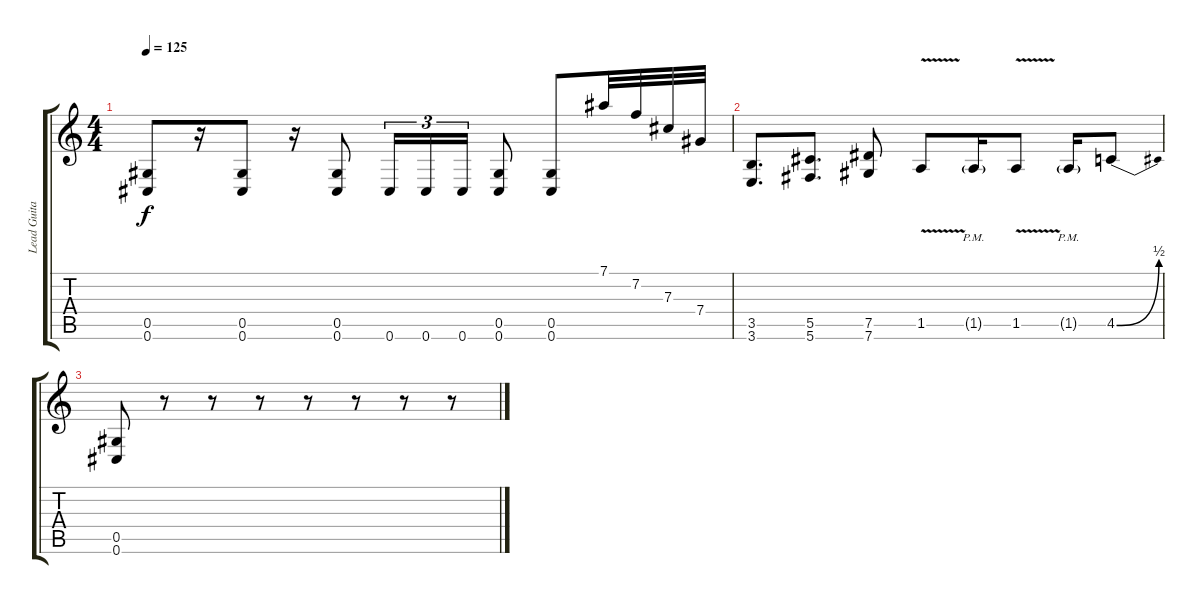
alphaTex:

\track ("Lead Guitar" "Lead Guita") {instrument distortionguitar}
\staff {score tabs}
\tuning (Eb4 Bb3 Gb3 Db3 Ab2 Db2) {hide}
\ts (4 4)
\tempo 125
\clef g2
\ks c
(0.5 0.6).8{dy f} r.16 (0.5 0.6).8 r.16 (0.5 0.6).8 0.6.16{tu (3 2)} 0.6.16{tu (3 2)} 0.6.16{tu (3 2)} (0.5 0.6).8 (0.5 0.6).8 7.1.32{instrument guitarharmonics} 7.2.32 7.3.32 7.4.32 |
(3.5 3.6).8{d instrument distortionguitar} (5.5 5.6).8{d} (7.5 7.6).8 1.5{v}.8 1.5{g pm}.16 1.5{v}.8 1.5{g pm}.16 4.5{be (bend 0 0 60 2)}.8 |
(0.5 0.6).8 r.8 r.8 r.8 r.8 r.8 r.8 r.8
